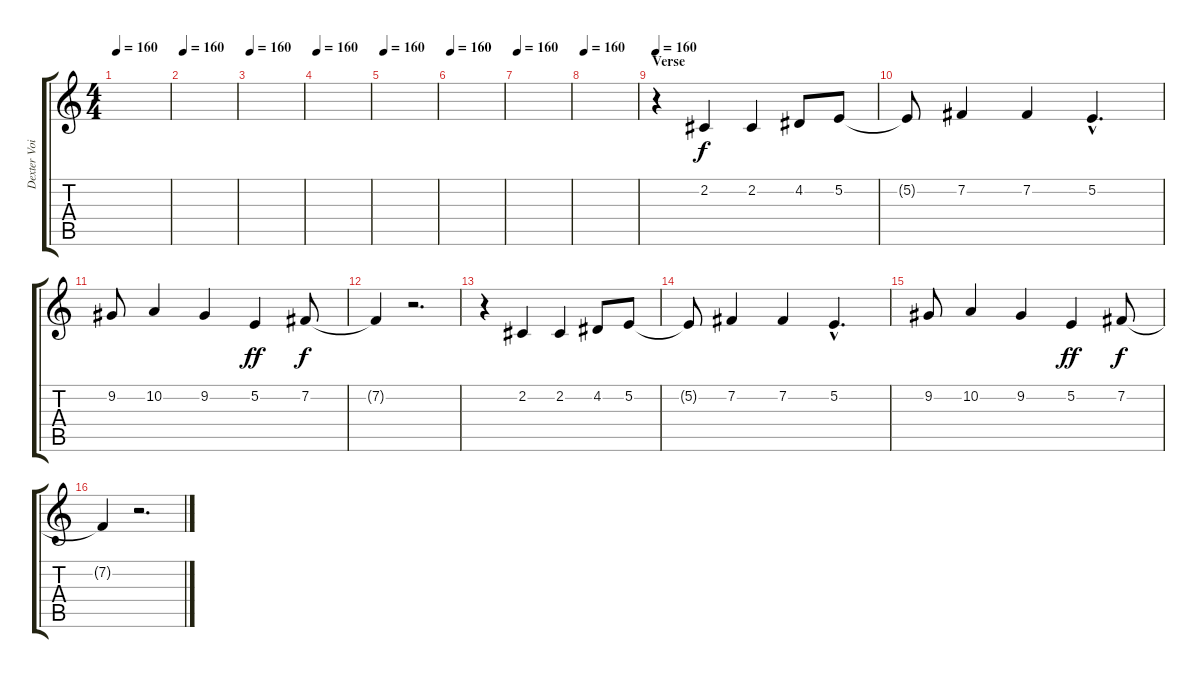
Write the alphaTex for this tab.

\track ("Dexter Voice" "Dexter Voi") {instrument lead8bassandlead}
\staff {score tabs}
\tuning (E4 B3 G3 D3 A2 E2) {hide}
\ts (4 4)
\tempo 160
\clef g2
\ks c
|
\tempo 160
|
\tempo 160
|
\tempo 160
|
\tempo 160
|
\tempo 160
|
\tempo 160
|
\tempo 160
|
\section ("" "Verse")
\tempo 160
r.4 2.2.4 2.2.4 4.2.8 5.2.8 |
5.2{t}.8 7.2.4 7.2.4 5.2{hac}.4{d} |
9.2.8 10.2.4 9.2.4 5.2.4{dy ff} 7.2.8{dy f} |
7.2{t}.4 r.2{d} |
r.4 2.2.4 2.2.4 4.2.8 5.2.8 |
5.2{t}.8 7.2.4 7.2.4 5.2{hac}.4{d} |
9.2.8 10.2.4 9.2.4 5.2.4{dy ff} 7.2.8{dy f} |
7.2{t}.4 r.2{d}
